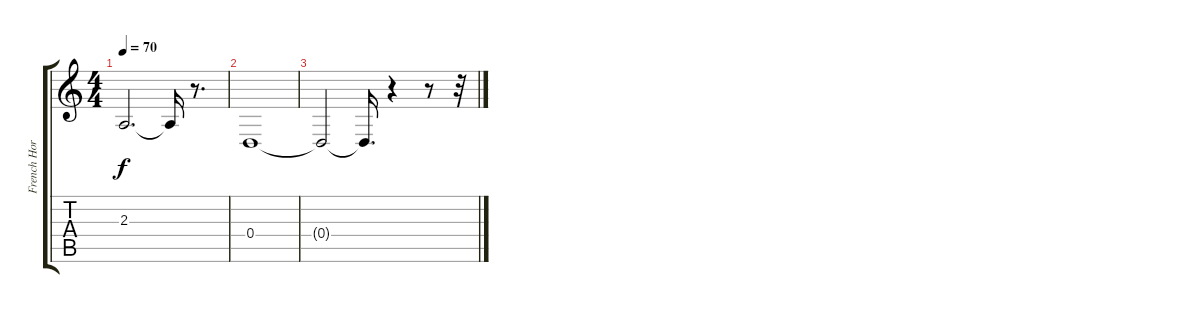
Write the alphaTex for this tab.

\track ("French Horn" "French Hor") {instrument frenchhorn}
\staff {score tabs}
\tuning (E4 B3 G3 D3 A2 E2) {hide}
\ts (4 4)
\tempo 70
\clef g2
\ks c
2.3.2{d dy f} 2.3{t}.16 r.8{d} |
0.4.1 |
0.4{t}.2 0.4{t}.16{d} r.4 r.8 r.32
